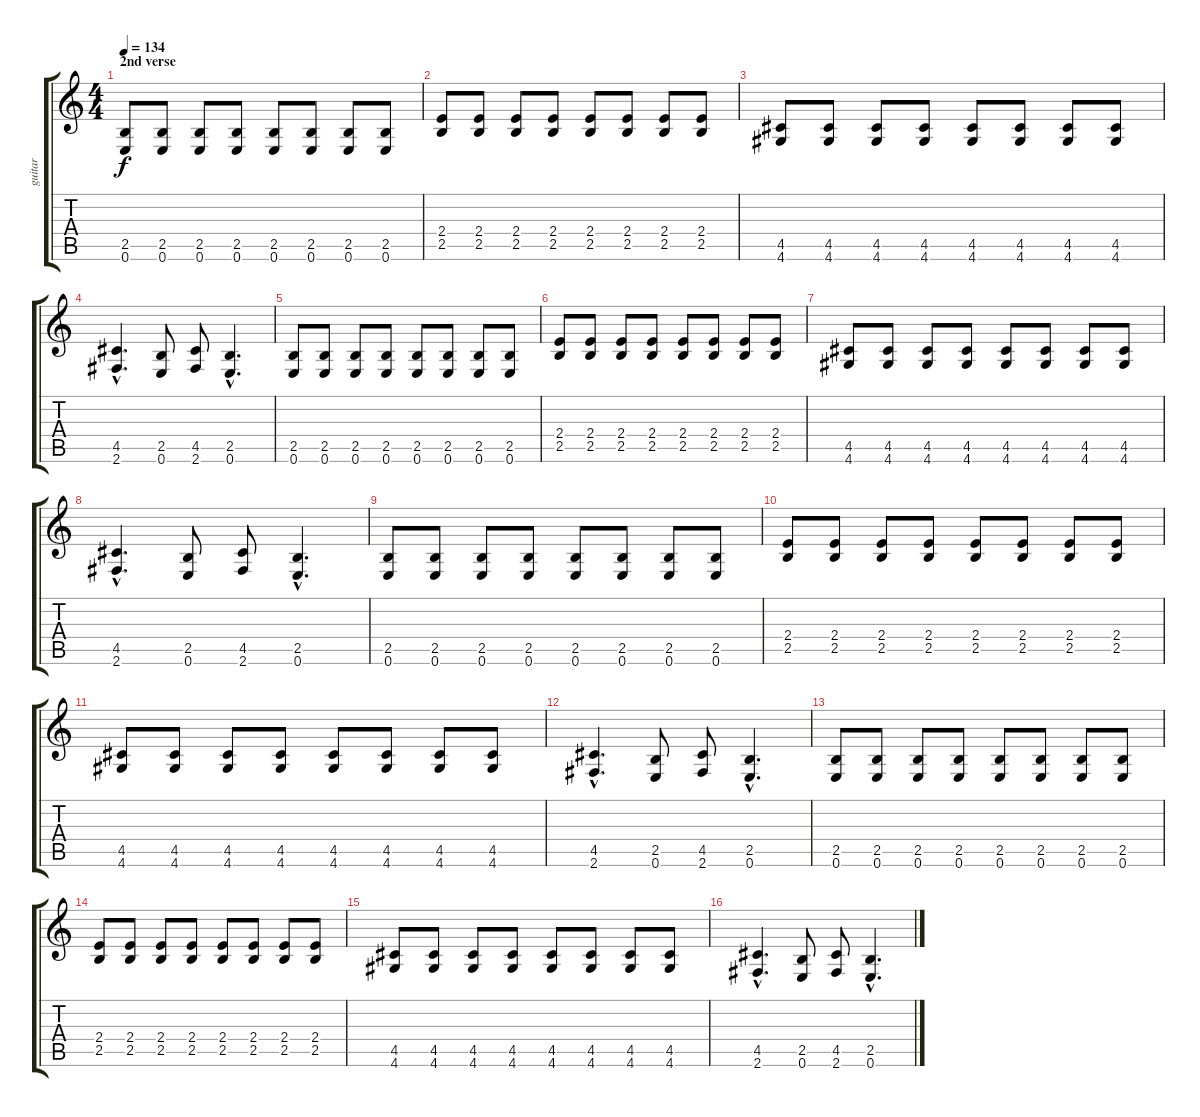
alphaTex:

\track ("guitar" "guitar") {instrument overdrivenguitar}
\staff {score tabs}
\tuning (E4 B3 G3 D3 A2 E2) {hide}
\ts (4 4)
\section ("" "2nd verse")
\tempo 134
\clef g2
\ks c
(2.5 0.6).8{dy f} (2.5 0.6).8 (2.5 0.6).8 (2.5 0.6).8 (2.5 0.6).8 (2.5 0.6).8 (2.5 0.6).8 (2.5 0.6).8 |
(2.4 2.5).8 (2.4 2.5).8 (2.4 2.5).8 (2.4 2.5).8 (2.4 2.5).8 (2.4 2.5).8 (2.4 2.5).8 (2.4 2.5).8 |
(4.5 4.6).8 (4.5 4.6).8 (4.5 4.6).8 (4.5 4.6).8 (4.5 4.6).8 (4.5 4.6).8 (4.5 4.6).8 (4.5 4.6).8 |
(4.5{hac} 2.6{hac}).4{d} (2.5 0.6).8 (4.5 2.6).8 (2.5{hac} 0.6{hac}).4{d} |
\section ("" "")
(2.5 0.6).8 (2.5 0.6).8 (2.5 0.6).8 (2.5 0.6).8 (2.5 0.6).8 (2.5 0.6).8 (2.5 0.6).8 (2.5 0.6).8 |
(2.4 2.5).8 (2.4 2.5).8 (2.4 2.5).8 (2.4 2.5).8 (2.4 2.5).8 (2.4 2.5).8 (2.4 2.5).8 (2.4 2.5).8 |
(4.5 4.6).8 (4.5 4.6).8 (4.5 4.6).8 (4.5 4.6).8 (4.5 4.6).8 (4.5 4.6).8 (4.5 4.6).8 (4.5 4.6).8 |
(4.5{hac} 2.6{hac}).4{d} (2.5 0.6).8 (4.5 2.6).8 (2.5{hac} 0.6{hac}).4{d} |
\section ("" "")
(2.5 0.6).8 (2.5 0.6).8 (2.5 0.6).8 (2.5 0.6).8 (2.5 0.6).8 (2.5 0.6).8 (2.5 0.6).8 (2.5 0.6).8 |
(2.4 2.5).8 (2.4 2.5).8 (2.4 2.5).8 (2.4 2.5).8 (2.4 2.5).8 (2.4 2.5).8 (2.4 2.5).8 (2.4 2.5).8 |
(4.5 4.6).8 (4.5 4.6).8 (4.5 4.6).8 (4.5 4.6).8 (4.5 4.6).8 (4.5 4.6).8 (4.5 4.6).8 (4.5 4.6).8 |
(4.5{hac} 2.6{hac}).4{d} (2.5 0.6).8 (4.5 2.6).8 (2.5{hac} 0.6{hac}).4{d} |
\section ("" "")
(2.5 0.6).8 (2.5 0.6).8 (2.5 0.6).8 (2.5 0.6).8 (2.5 0.6).8 (2.5 0.6).8 (2.5 0.6).8 (2.5 0.6).8 |
(2.4 2.5).8 (2.4 2.5).8 (2.4 2.5).8 (2.4 2.5).8 (2.4 2.5).8 (2.4 2.5).8 (2.4 2.5).8 (2.4 2.5).8 |
(4.5 4.6).8 (4.5 4.6).8 (4.5 4.6).8 (4.5 4.6).8 (4.5 4.6).8 (4.5 4.6).8 (4.5 4.6).8 (4.5 4.6).8 |
(4.5{hac} 2.6{hac}).4{d} (2.5 0.6).8 (4.5 2.6).8 (2.5{hac} 0.6{hac}).4{d}
